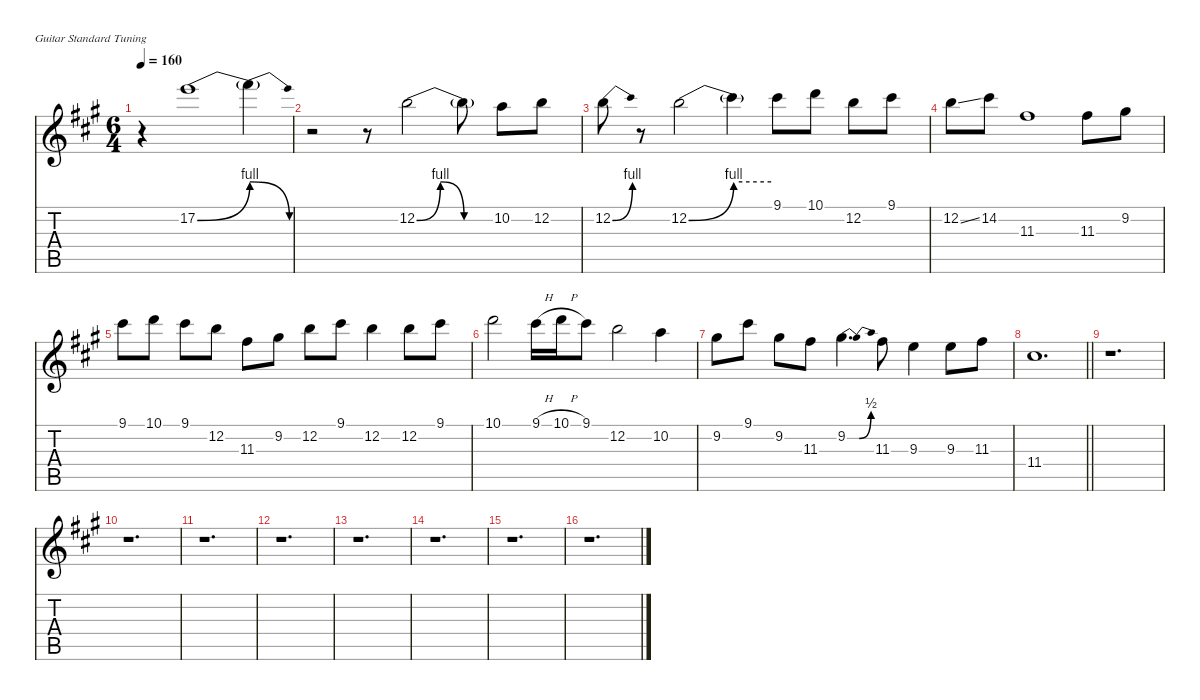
\defaultSystemsLayout 4
\hideDynamics
\bracketExtendMode nobrackets
\singleTrackTrackNamePolicy hidden
\multiTrackTrackNamePolicy hidden
\firstSystemTrackNameMode fullname
\firstSystemTrackNameOrientation horizontal
\otherSystemsTrackNameOrientation horizontal
\track ("Lead guitar" "jz.guit.") {defaultSystemsLayout 4 instrument electricguitarjazz}
\staff {score tabs}
\tuning (E4 B3 G3 D3 A2 E2)
\ts (6 4)
\tempo 160
\clef g2
\ks f#minor
r.4{dy f beam Down} 17.2{be (bend 0 0 60 4) acc forcenatural}.1{dy ff beam Down} 17.2{be (release 0 4 60 0) t}.4{dy f beam Down} |
r.2{beam Down} r.8{beam Down} 12.2{be (bendrelease 0 0 30 4 30 4 60 0) acc forcenatural}.2{dy ff beam Down} 12.2{be (hold 0 0 60 0) t acc forcenatural}.8{dy f beam Down} 10.2{acc forcenatural}.8{dy ff beam Down} 12.2{acc forcenatural}.8{beam Down} |
12.2{be (bend 0 0 30 4) acc forcenatural}.8{beam Down} r.8{beam Down} 12.2{be (bend 0 0 60 4) acc forcenatural}.2{beam Down} 12.2{be (hold 0 4 60 4) t}.4{dy f beam Down} 9.1{acc #}.8{dy ff beam Down} 10.1{acc forcenatural}.8{beam Down} 12.2{acc forcenatural}.8{beam Down} 9.1{acc #}.8{beam Down} |
12.2{ss acc forcenatural}.8{beam Down} 14.2{acc #}.8{beam Down} 11.3{acc #}.1{beam Down} 11.3{acc #}.8{beam Down} 9.2{acc #}.8{beam Down} |
9.1{acc #}.8{beam Down} 10.1{acc forcenatural}.8{beam Down} 9.1{acc #}.8{beam Down} 12.2{acc forcenatural}.8{beam Down} 11.3{acc #}.8{beam Down} 9.2{acc #}.8{beam Down} 12.2{acc forcenatural}.8{beam Down} 9.1{acc #}.8{beam Down} 12.2{acc forcenatural}.4{beam Down} 12.2{acc forcenatural}.8{beam Down} 9.1{acc #}.8{beam Down} |
10.1{acc forcenatural}.2{beam Down} 9.1{h acc #}.16{beam Down} 10.1{h acc forcenatural}.16{beam Down} 9.1{acc #}.8{beam Down} 12.2{acc forcenatural}.2{beam Down} 10.2{acc forcenatural}.4{beam Down} |
9.2{acc #}.8{beam Down} 9.1{acc #}.8{beam Down} 9.2{acc #}.8{beam Down} 11.3{acc #}.8{beam Down} 9.2{be (bendrelease 0 0 22.999999199999998 2 30 2 15 0) acc #}.4{d beam Down} 11.3{acc #}.8{beam Down} 9.3{acc forcenatural}.4{beam Down} 9.3{acc forcenatural}.8{beam Down} 11.3{acc #}.8{beam Down} |
\barLineRight lightlight
11.4{acc #}.1{d beam Down} |
r.1{d beam Down} |
r.1{d beam Down} |
r.1{d beam Down} |
r.1{d beam Down} |
r.1{d beam Down} |
r.1{d beam Down} |
r.1{d beam Down} |
r.1{d beam Down}
